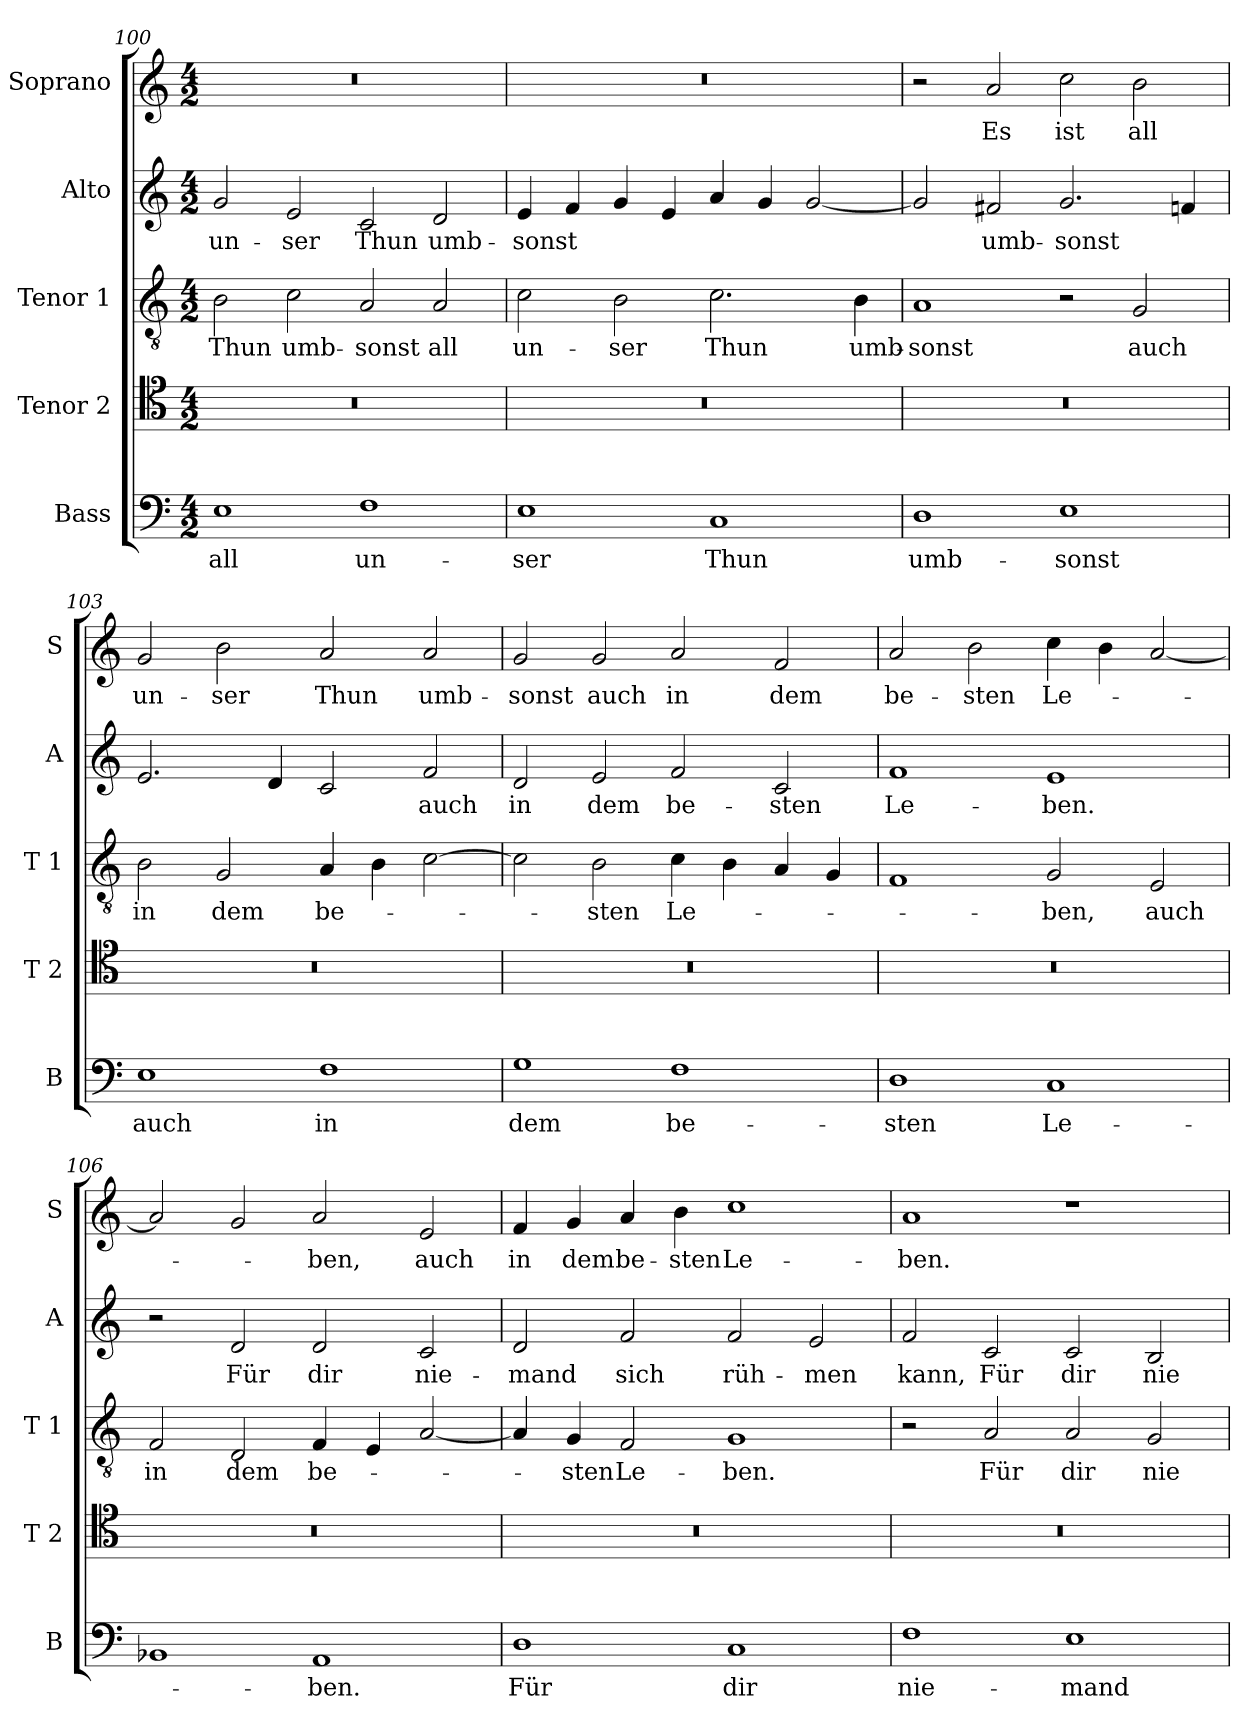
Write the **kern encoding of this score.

**kern	**text	**kern	**kern	**text	**kern	**text	**kern	**text
*part5	*part5	*part4	*part3	*part3	*part2	*part2	*part1	*part1
*staff5	*staff5	*staff4	*staff3	*staff3	*staff2	*staff2	*staff1	*staff1
*I"Bass	*	*I"Tenor 2	*I"Tenor 1	*	*I"Alto	*	*I"Soprano	*
*I'B	*	*I'T 2	*I'T 1	*	*I'A	*	*I'S	*
*clefF4	*	*clefC4	*clefGv2	*	*clefG2	*	*clefG2	*
*k[]	*	*k[]	*k[]	*	*k[]	*	*k[]	*
*C:	*	*C:	*C:	*	*C:	*	*C:	*
*M4/2	*	*M4/2	*M4/2	*	*M4/2	*	*M4/2	*
=100	=100	=100	=100	=100	=100	=100	=100	=100
!	!LO:LY:b	!	!	!LO:LY:b	!	!LO:LY:b	!	!
1E	all	0r	2B\	Thun	2g/	un-	0r	.
!	!	!	!	!LO:LY:b	!	!LO:LY:b	!	!
.	.	.	2c\	umb-	2e/	-ser	.	.
!	!LO:LY:b	!	!	!LO:LY:b	!	!LO:LY:b	!	!
1F	un-	.	2A/	-sonst	2c/	Thun	.	.
!	!	!	!	!LO:LY:b	!	!LO:LY:b	!	!
.	.	.	2A/	all	2d/	umb-	.	.
!!LO:LB:g=z
=101	=101	=101	=101	=101	=101	=101	=101	=101
!	!LO:LY:b	!	!	!LO:LY:b	!	!LO:LY:b	!	!
1E	-ser	0r	2c\	un-	4e/	-sonst	0r	.
.	.	.	.	.	4f/	.	.	.
!	!	!	!	!LO:LY:b	!	!	!	!
.	.	.	2B\	-ser	4g/	.	.	.
.	.	.	.	.	4e/	.	.	.
!	!LO:LY:b	!	!	!LO:LY:b	!	!	!	!
1C	Thun	.	2.c\	Thun	4a/	.	.	.
.	.	.	.	.	4g/	.	.	.
.	.	.	.	.	[2g/	.	.	.
!	!	!	!	!LO:LY:b	!	!	!	!
.	.	.	4B\	umb-	.	.	.	.
=102	=102	=102	=102	=102	=102	=102	=102	=102
!	!LO:LY:b	!	!	!LO:LY:b	!	!	!	!
1D	umb-	0r	1A	-sonst	2g/]	.	2r	.
!	!	!	!	!	!	!LO:LY:b	!	!LO:LY:b
.	.	.	.	.	2f#X/	umb-	2a/	Es
!	!LO:LY:b	!	!	!	!	!LO:LY:b	!	!LO:LY:b
1E	-sonst	.	2r	.	2.g/	-sonst	2cc\	ist
!	!	!	!	!LO:LY:b	!	!	!	!LO:LY:b
.	.	.	2G/	auch	.	.	2b\	all
.	.	.	.	.	4fn/	.	.	.
=103	=103	=103	=103	=103	=103	=103	=103	=103
!	!LO:LY:b	!	!	!LO:LY:b	!	!	!	!LO:LY:b
1E	auch	0r	2B\	in	2.e/	.	2g/	un-
!	!	!	!	!LO:LY:b	!	!	!	!LO:LY:b
.	.	.	2G/	dem	.	.	2b\	-ser
.	.	.	.	.	4d/	.	.	.
!	!LO:LY:b	!	!	!LO:LY:b	!	!	!	!LO:LY:b
1F	in	.	4A/	be-	2c/	.	2a/	Thun
.	.	.	4B\	.	.	.	.	.
!	!	!	!	!	!	!LO:LY:b	!	!LO:LY:b
.	.	.	[2c\	.	2f/	auch	2a/	umb-
=104	=104	=104	=104	=104	=104	=104	=104	=104
!	!LO:LY:b	!	!	!	!	!LO:LY:b	!	!LO:LY:b
1G	dem	0r	2c\]	.	2d/	in	2g/	-sonst
!	!	!	!	!LO:LY:b	!	!LO:LY:b	!	!LO:LY:b
.	.	.	2B\	-sten	2e/	dem	2g/	auch
!	!LO:LY:b	!	!	!LO:LY:b	!	!LO:LY:b	!	!LO:LY:b
1F	be-	.	4c\	Le-	2f/	be-	2a/	in
.	.	.	4B\	.	.	.	.	.
!	!	!	!	!	!	!LO:LY:b	!	!LO:LY:b
.	.	.	4A/	.	2c/	-sten	2f/	dem
.	.	.	4G/	.	.	.	.	.
=105	=105	=105	=105	=105	=105	=105	=105	=105
!	!LO:LY:b	!	!	!	!	!LO:LY:b	!	!LO:LY:b
1D	-sten	0r	1F	.	1f	Le-	2a/	be-
!	!	!	!	!	!	!	!	!LO:LY:b
.	.	.	.	.	.	.	2b\	-sten
!	!LO:LY:b	!	!	!LO:LY:b	!	!LO:LY:b	!	!LO:LY:b
1C	Le-	.	2G/	-ben,	1e	-ben.	4cc\	Le-
.	.	.	.	.	.	.	4b\	.
!	!	!	!	!LO:LY:b	!	!	!	!
.	.	.	2E/	auch	.	.	[2a/	.
!!LO:LB:g=z
=106	=106	=106	=106	=106	=106	=106	=106	=106
!	!	!	!	!LO:LY:b	!	!	!	!
1BB-X	.	0r	2F/	in	2r	.	2a/]	.
!	!	!	!	!LO:LY:b	!	!LO:LY:b	!	!
.	.	.	2D/	dem	2d/	Für	2g/	.
!	!LO:LY:b	!	!	!LO:LY:b	!	!LO:LY:b	!	!LO:LY:b
1AA	-ben.	.	4F/	be-	2d/	dir	2a/	-ben,
.	.	.	4E/	.	.	.	.	.
!	!	!	!	!	!	!LO:LY:b	!	!LO:LY:b
.	.	.	[2A/	.	2c/	nie-	2e/	auch
=107	=107	=107	=107	=107	=107	=107	=107	=107
!	!LO:LY:b	!	!	!	!	!LO:LY:b	!	!LO:LY:b
1D	Für	0r	4A/]	.	2d/	-mand	4f/	in
!	!	!	!	!LO:LY:b	!	!	!	!LO:LY:b
.	.	.	4G/	-sten	.	.	4g/	dem
!	!	!	!	!LO:LY:b	!	!LO:LY:b	!	!LO:LY:b
.	.	.	2F/	Le-	2f/	sich	4a/	be-
!	!	!	!	!	!	!	!	!LO:LY:b
.	.	.	.	.	.	.	4b\	-sten
!	!LO:LY:b	!	!	!LO:LY:b	!	!LO:LY:b	!	!LO:LY:b
1C	dir	.	1G	-ben.	2f/	rüh-	1cc	Le-
!	!	!	!	!	!	!LO:LY:b	!	!
.	.	.	.	.	2e/	-men	.	.
=108	=108	=108	=108	=108	=108	=108	=108	=108
!	!LO:LY:b	!	!	!	!	!LO:LY:b	!	!LO:LY:b
1F	nie-	0r	2r	.	2f/	kann,	1a	-ben.
!	!	!	!	!LO:LY:b	!	!LO:LY:b	!	!
.	.	.	2A/	Für	2c/	Für	.	.
!	!LO:LY:b	!	!	!LO:LY:b	!	!LO:LY:b	!	!
1E	-mand	.	2A/	dir	2c/	dir	1r	.
!	!	!	!	!LO:LY:b	!	!LO:LY:b	!	!
.	.	.	2G/	nie-	2B/	nie-	.	.
=	=	=	=	=	=	=	=	=
*-	*-	*-	*-	*-	*-	*-	*-	*-
